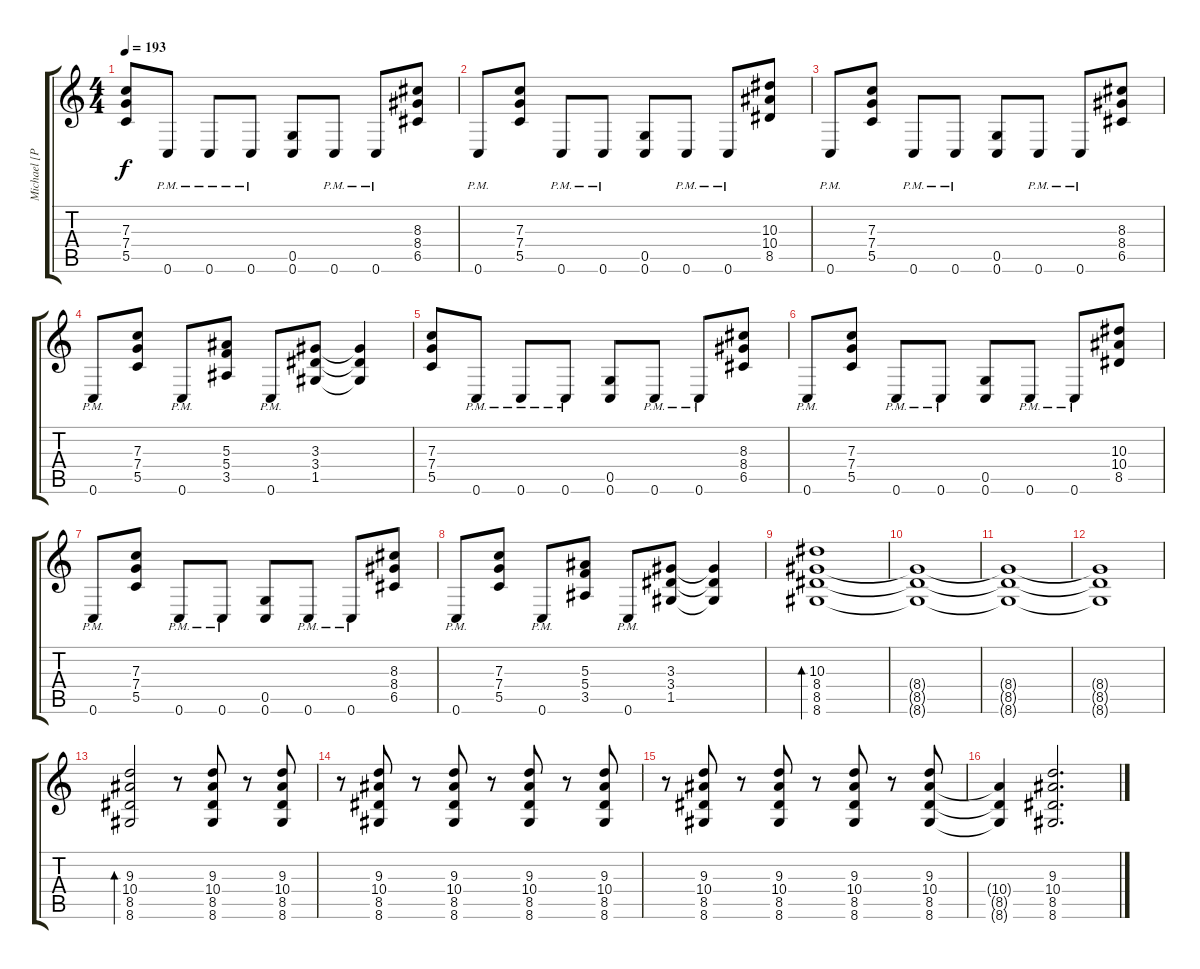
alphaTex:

\track ("Michael [Padge] Padge" "Michael [P") {instrument distortionguitar}
\staff {score tabs}
\tuning (D4 A3 F3 C3 G2 C2) {hide}
\ts (4 4)
\tempo 193
\clef g2
\ks c
(7.3 7.4 5.5).8{dy f} 0.6{pm}.8 0.6{pm}.8 0.6{pm}.8 (0.5 0.6).8 0.6{pm}.8 0.6{pm}.8 (8.3 8.4 6.5).8 |
0.6{pm}.8 (7.3 7.4 5.5).8 0.6{pm}.8 0.6{pm}.8 (0.5 0.6).8 0.6{pm}.8 0.6{pm}.8 (10.3 10.4 8.5).8 |
0.6{pm}.8 (7.3 7.4 5.5).8 0.6{pm}.8 0.6{pm}.8 (0.5 0.6).8 0.6{pm}.8 0.6{pm}.8 (8.3 8.4 6.5).8 |
0.6{pm}.8 (7.3 7.4 5.5).8 0.6{pm}.8 (5.3 5.4 3.5).8 0.6{pm}.8 (3.3 3.4 1.5).8 (3.3{t} 3.4{t} 1.5{t}).4 |
(7.3 7.4 5.5).8 0.6{pm}.8 0.6{pm}.8 0.6{pm}.8 (0.5 0.6).8 0.6{pm}.8 0.6{pm}.8 (8.3 8.4 6.5).8 |
0.6{pm}.8 (7.3 7.4 5.5).8 0.6{pm}.8 0.6{pm}.8 (0.5 0.6).8 0.6{pm}.8 0.6{pm}.8 (10.3 10.4 8.5).8 |
0.6{pm}.8 (7.3 7.4 5.5).8 0.6{pm}.8 0.6{pm}.8 (0.5 0.6).8 0.6{pm}.8 0.6{pm}.8 (8.3 8.4 6.5).8 |
0.6{pm}.8 (7.3 7.4 5.5).8 0.6{pm}.8 (5.3 5.4 3.5).8 0.6{pm}.8 (3.3 3.4 1.5).8 (3.3{t} 3.4{t} 1.5{t}).4 |
(10.3 8.4 8.5 8.6).1{bd 240 volume 6} |
(8.4{t} 8.5{t} 8.6{t}).1 |
(8.4{t} 8.5{t} 8.6{t}).1 |
(8.4{t} 8.5{t} 8.6{t}).1 |
(9.3 10.4 8.5 8.6).2{bd 240 volume 13} r.8{volume 6} (9.3 10.4 8.5 8.6).8 r.8 (9.3 10.4 8.5 8.6).8 |
r.8 (9.3 10.4 8.5 8.6).8 r.8 (9.3 10.4 8.5 8.6).8 r.8 (9.3 10.4 8.5 8.6).8 r.8 (9.3 10.4 8.5 8.6).8 |
r.8 (9.3 10.4 8.5 8.6).8 r.8 (9.3 10.4 8.5 8.6).8 r.8 (9.3 10.4 8.5 8.6).8 r.8 (9.3 10.4 8.5 8.6).8 |
(10.4{t} 8.5{t} 8.6{t}).4 (9.3 10.4 8.5 8.6).2{d}
